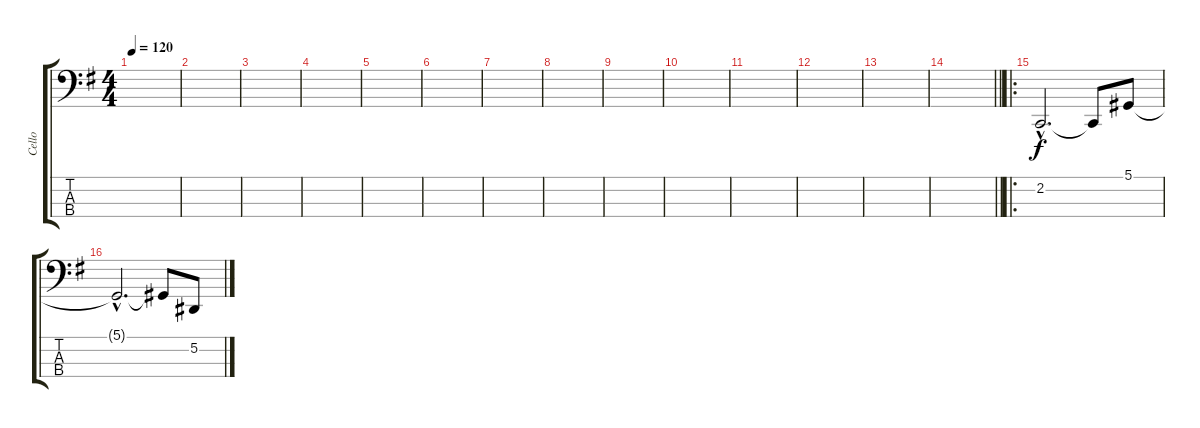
\track ("Cello" "Cello") {instrument violin}
\staff {score tabs}
\tuning (Eb2 Bb1 F1 C1) {hide}
\ts (4 4)
\tempo 120
\clef f4
\ks g
|
|
|
|
|
|
|
|
|
|
|
|
|
\barLineRight lightlight
|
\ro
2.2{hac}.2{d} 2.2{t}.8 5.1.8 |
5.1{hac t}.2{d} 5.1{t}.8 5.2.8
